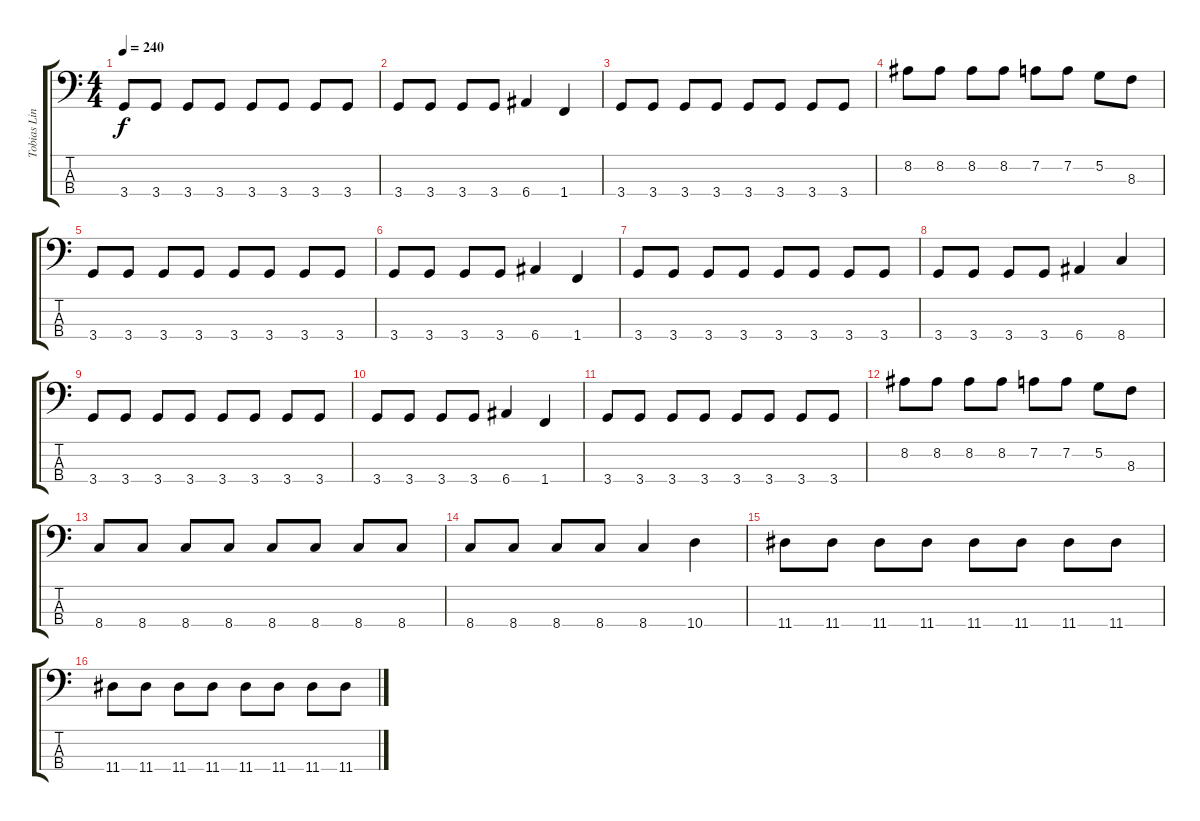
\track ("Tobias Lindqvist" "Tobias Lin") {instrument electricbassfinger}
\staff {score tabs}
\tuning (G2 D2 A1 E1) {hide}
\ts (4 4)
\tempo 240
\clef f4
\ks c
3.4.8{dy f} 3.4.8 3.4.8 3.4.8 3.4.8 3.4.8 3.4.8 3.4.8 |
3.4.8 3.4.8 3.4.8 3.4.8 6.4.4 1.4.4 |
3.4.8 3.4.8 3.4.8 3.4.8 3.4.8 3.4.8 3.4.8 3.4.8 |
8.2.8 8.2.8 8.2.8 8.2.8 7.2.8 7.2.8 5.2.8 8.3.8 |
3.4.8 3.4.8 3.4.8 3.4.8 3.4.8 3.4.8 3.4.8 3.4.8 |
3.4.8 3.4.8 3.4.8 3.4.8 6.4.4 1.4.4 |
3.4.8 3.4.8 3.4.8 3.4.8 3.4.8 3.4.8 3.4.8 3.4.8 |
3.4.8 3.4.8 3.4.8 3.4.8 6.4.4 8.4.4 |
3.4.8 3.4.8 3.4.8 3.4.8 3.4.8 3.4.8 3.4.8 3.4.8 |
3.4.8 3.4.8 3.4.8 3.4.8 6.4.4 1.4.4 |
3.4.8 3.4.8 3.4.8 3.4.8 3.4.8 3.4.8 3.4.8 3.4.8 |
8.2.8 8.2.8 8.2.8 8.2.8 7.2.8 7.2.8 5.2.8 8.3.8 |
8.4.8 8.4.8 8.4.8 8.4.8 8.4.8 8.4.8 8.4.8 8.4.8 |
8.4.8 8.4.8 8.4.8 8.4.8 8.4.4 10.4.4 |
11.4.8 11.4.8 11.4.8 11.4.8 11.4.8 11.4.8 11.4.8 11.4.8 |
11.4.8 11.4.8 11.4.8 11.4.8 11.4.8 11.4.8 11.4.8 11.4.8
